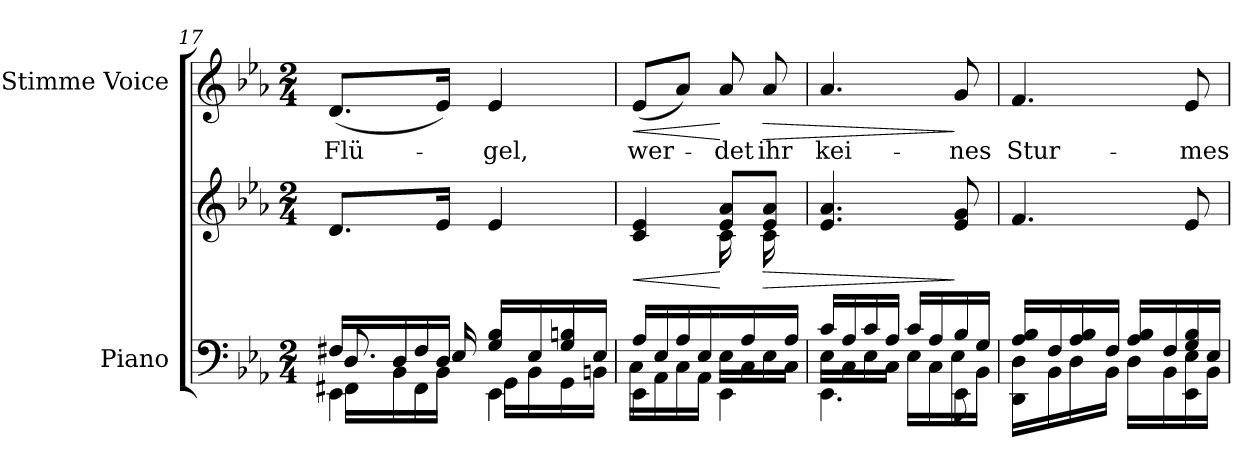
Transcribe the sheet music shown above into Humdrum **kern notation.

**kern	**kern	**dynam	**kern	**text	**dynam
*part2	*part2	*part2	*part1	*part1	*part1
*staff3	*staff2	*staff2/3	*staff1	*staff1	*staff1
*I"Piano	*	*	*I"Stimme Voice	*	*
*I'Pno	*	*	*	*	*
*clefF4	*clefG2	*	*clefG2	*	*
*k[b-e-a-]	*k[b-e-a-]	*	*k[b-e-a-]	*	*
*M2/4	*M2/4	*	*M2/4	*	*
=17	=17	=17	=17	=17	=17
*^	*	*	*	*	*
*	*^	*	*	*	*	*
*	*	*^	*	*	*	*	*
16F#X/LL	4EE-\	8.D/	16FF#X\LL	8.d/L	.	(8.d/L	Flü-	.
16D/	.	.	16BB-\	.	.	.	.	.
16F#/	.	.	16FF#\	.	.	.	.	.
16D/JJ	.	16E-/	16BB-\JJ	16e-/Jk	.	16e-/Jk)	.	.
16G/ 16B-/LL	4EE-\	4ryy	16GG\LL	4e-/	.	4e-/	-gel,	.
16E-/	.	.	16BB-\	.	.	.	.	.
16G/ 16Bn/	.	.	16GG\	.	.	.	.	.
16E-/JJ	.	.	16BBn\JJ	.	.	.	.	.
=18	=18	=18	=18	=18	=18	=18	=18	=18
!	!	!	!	!	!LO:HP:b	!	!	!LO:HP:b
*	*	*v	*v	*^	*	*	*	*
16A-/LL	4EE-\	16C\LL	4c/ 4e-/	4ryy	<	(8e-/L	wer-	<
16E-/	.	16AA-\	.	.	.	.	.	.
16A-/	.	16C\	.	.	.	8a-/J)	.	.
16E-/JJ	.	16AA-\JJ	.	.	.	.	.	.
16ryy	4EE-\	16E-\LL	8e-/ 8a-/L	16c\LL	[	8a-/	-det	[
16A-/	.	16C\	.	16ryy	.	.	.	.
!	!	!	!	!	!LO:HP:b	!	!	!LO:HP:b
16ryy	.	16E-\	8e-/ 8a-/J	16c\	>	8a-/	ihr	>
16A-/JJ	.	16C\JJ	.	16ryy	.	.	.	.
*	*	*	*v	*v	*	*	*	*
=19	=19	=19	=19	=19	=19	=19	=19
16c/LL	4.EE-\	16E-\LL	4.e-/ 4.a-/	.	4.a-/	kei-	.
16A-/	.	16C\	.	.	.	.	.
16c/	.	16E-\	.	.	.	.	.
16A-/JJ	.	16C\JJ	.	.	.	.	.
16c/LL	.	16E-\LL	.	.	.	.	.
16A-/	.	16C\	.	.	.	.	.
16B-/	8EE-\	16E-\	8e-/ 8g/	]	8g/	-nes	]
16G/JJ	.	16BB-\JJ	.	.	.	.	.
*	*v	*v	*	*	*	*	*
=20	=20	=20	=20	=20	=20	=20
16A-/ 16B-/LL	16DD\ 16D\LL	4.f/	.	4.f/	Stur-	.
16F/	16BB-\	.	.	.	.	.
16A-/ 16B-/	16D\	.	.	.	.	.
16F/JJ	16BB-\JJ	.	.	.	.	.
16A-/ 16B-/LL	16D\LL	.	.	.	.	.
16F/	16BB-\	.	.	.	.	.
16G/ 16B-/	16EE-\ 16E-\	8e-/	.	8e-/	-mes	.
16E-/JJ	16BB-\JJ	.	.	.	.	.
*v	*v	*	*	*	*	*
=	=	=	=	=	=
*-	*-	*-	*-	*-	*-
